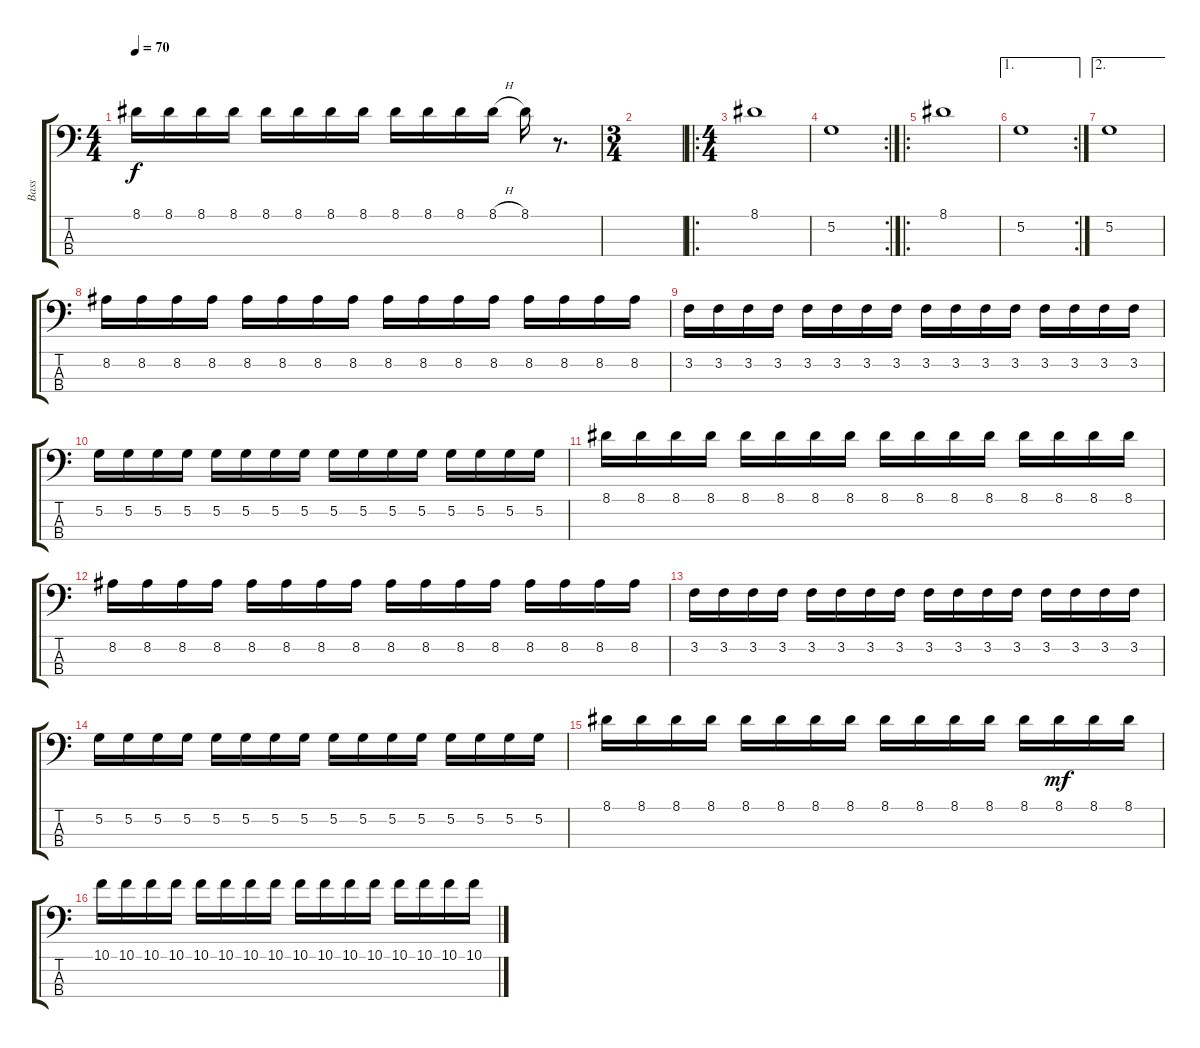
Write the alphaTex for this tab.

\track ("Bass" "Bass") {instrument electricbassfinger}
\staff {score tabs}
\tuning (G2 D2 A1 E1) {hide}
\ts (4 4)
\tempo 70
\clef f4
\ks c
8.1.16{dy f} 8.1.16 8.1.16 8.1.16 8.1.16 8.1.16 8.1.16 8.1.16 8.1.16 8.1.16 8.1.16 8.1{h}.16 8.1.16 r.8{d} |
\ts (3 4)
|
\ro
\ts (4 4)
8.1.1 |
\rc 2
5.2.1 |
\ro
8.1.1 |
\ae 1
\rc 2
5.2.1 |
\ae 2
5.2.1 |
8.2.16 8.2.16 8.2.16 8.2.16 8.2.16 8.2.16 8.2.16 8.2.16 8.2.16 8.2.16 8.2.16 8.2.16 8.2.16 8.2.16 8.2.16 8.2.16 |
3.2.16 3.2.16 3.2.16 3.2.16 3.2.16 3.2.16 3.2.16 3.2.16 3.2.16 3.2.16 3.2.16 3.2.16 3.2.16 3.2.16 3.2.16 3.2.16 |
5.2.16 5.2.16 5.2.16 5.2.16 5.2.16 5.2.16 5.2.16 5.2.16 5.2.16 5.2.16 5.2.16 5.2.16 5.2.16 5.2.16 5.2.16 5.2.16 |
8.1.16 8.1.16 8.1.16 8.1.16 8.1.16 8.1.16 8.1.16 8.1.16 8.1.16 8.1.16 8.1.16 8.1.16 8.1.16 8.1.16 8.1.16 8.1.16 |
8.2.16 8.2.16 8.2.16 8.2.16 8.2.16 8.2.16 8.2.16 8.2.16 8.2.16 8.2.16 8.2.16 8.2.16 8.2.16 8.2.16 8.2.16 8.2.16 |
3.2.16 3.2.16 3.2.16 3.2.16 3.2.16 3.2.16 3.2.16 3.2.16 3.2.16 3.2.16 3.2.16 3.2.16 3.2.16 3.2.16 3.2.16 3.2.16 |
5.2.16 5.2.16 5.2.16 5.2.16 5.2.16 5.2.16 5.2.16 5.2.16 5.2.16 5.2.16 5.2.16 5.2.16 5.2.16 5.2.16 5.2.16 5.2.16 |
8.1.16 8.1.16 8.1.16 8.1.16 8.1.16 8.1.16 8.1.16 8.1.16 8.1.16 8.1.16 8.1.16 8.1.16 8.1.16 8.1.16{dy mf} 8.1.16 8.1.16 |
10.1.16 10.1.16 10.1.16 10.1.16 10.1.16 10.1.16 10.1.16 10.1.16 10.1.16 10.1.16 10.1.16 10.1.16 10.1.16 10.1.16 10.1.16 10.1.16
